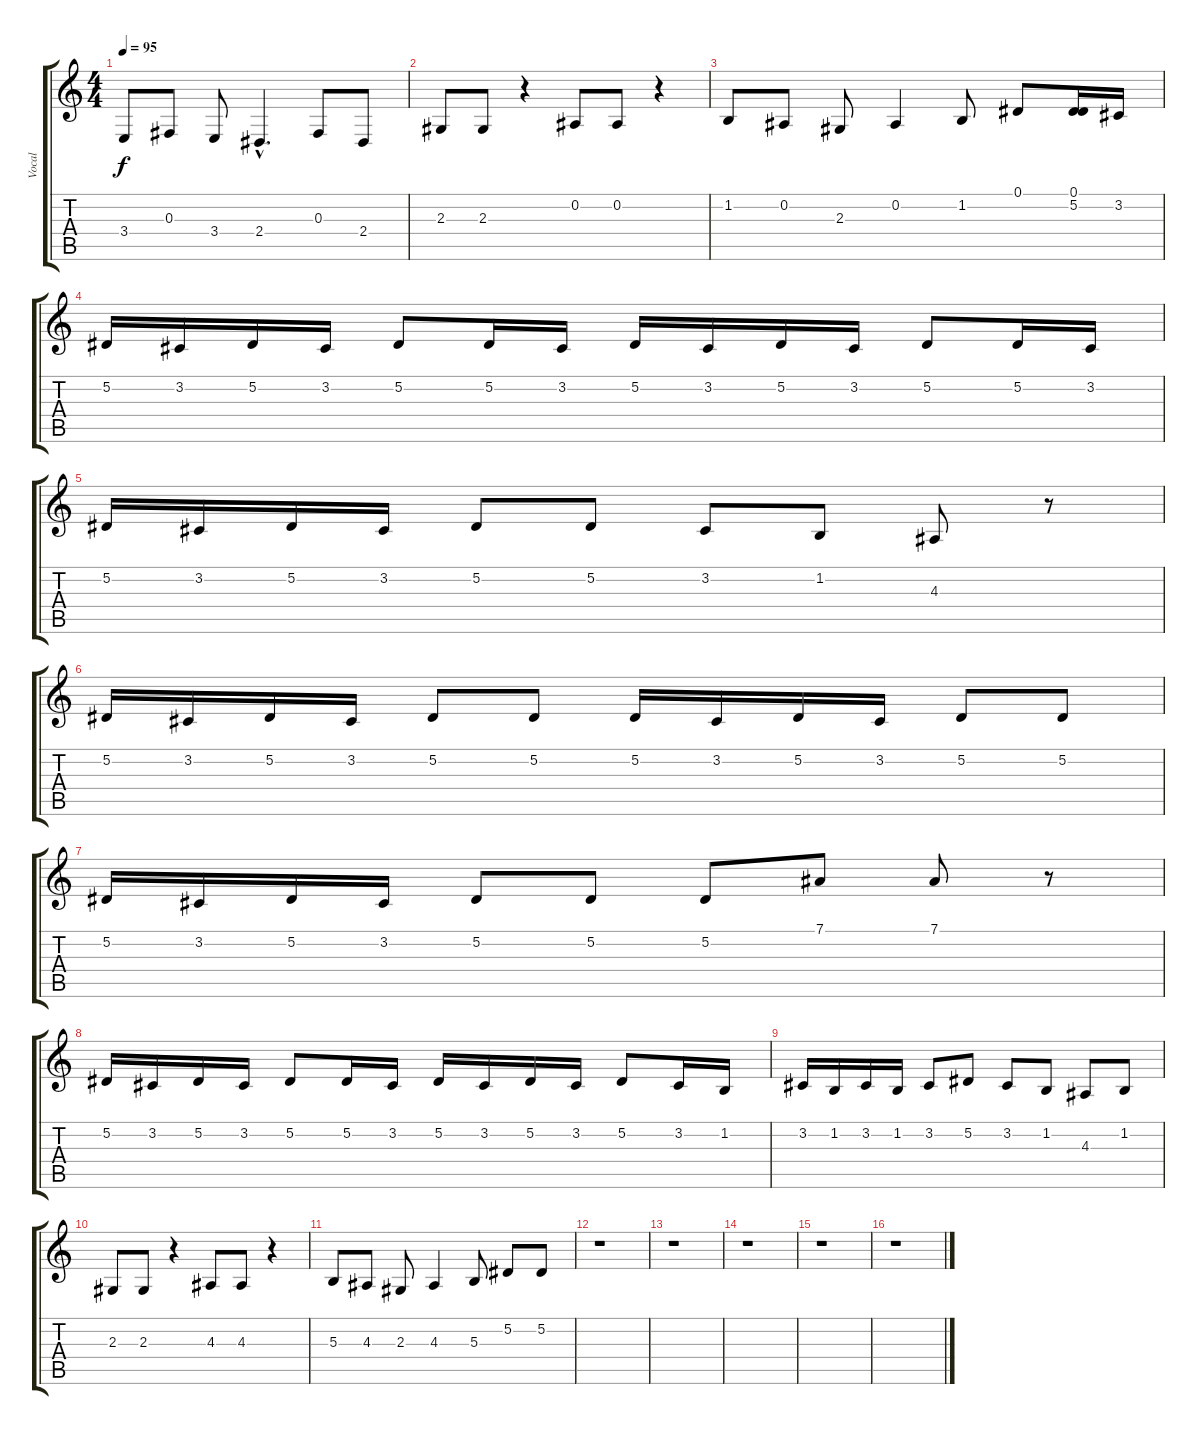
\track ("Vocal" "Vocal") {instrument reedorgan}
\staff {score tabs}
\tuning (Eb4 Bb3 Gb3 Db3 Ab2 Eb2) {hide}
\ts (4 4)
\tempo 95
\clef g2
\ks c
3.4.8{dy f} 0.3.8 3.4.8 2.4{hac}.4{d} 0.3.8 2.4.8 |
2.3.8 2.3.8 r.4 0.2.8 0.2.8 r.4 |
1.2.8 0.2.8 2.3.8 0.2.4 1.2.8 0.1.8 (0.1 5.2).16 3.2.16 |
5.2.16 3.2.16 5.2.16 3.2.16 5.2.8 5.2.16 3.2.16 5.2.16 3.2.16 5.2.16 3.2.16 5.2.8 5.2.16 3.2.16 |
5.2.16 3.2.16 5.2.16 3.2.16 5.2.8 5.2.8 3.2.8 1.2.8 4.3.8 r.8 |
5.2.16 3.2.16 5.2.16 3.2.16 5.2.8 5.2.8 5.2.16 3.2.16 5.2.16 3.2.16 5.2.8 5.2.8 |
5.2.16 3.2.16 5.2.16 3.2.16 5.2.8 5.2.8 5.2.8 7.1.8 7.1.8 r.8 |
5.2.16 3.2.16 5.2.16 3.2.16 5.2.8 5.2.16 3.2.16 5.2.16 3.2.16 5.2.16 3.2.16 5.2.8 3.2.16 1.2.16 |
3.2.16 1.2.16 3.2.16 1.2.16 3.2.8 5.2.8 3.2.8 1.2.8 4.3.8 1.2.8 |
2.3.8 2.3.8 r.4 4.3.8 4.3.8 r.4 |
5.3.8 4.3.8 2.3.8 4.3.4 5.3.8 5.2.8 5.2.8 |
r.1 |
r.1 |
r.1 |
r.1 |
r.1
